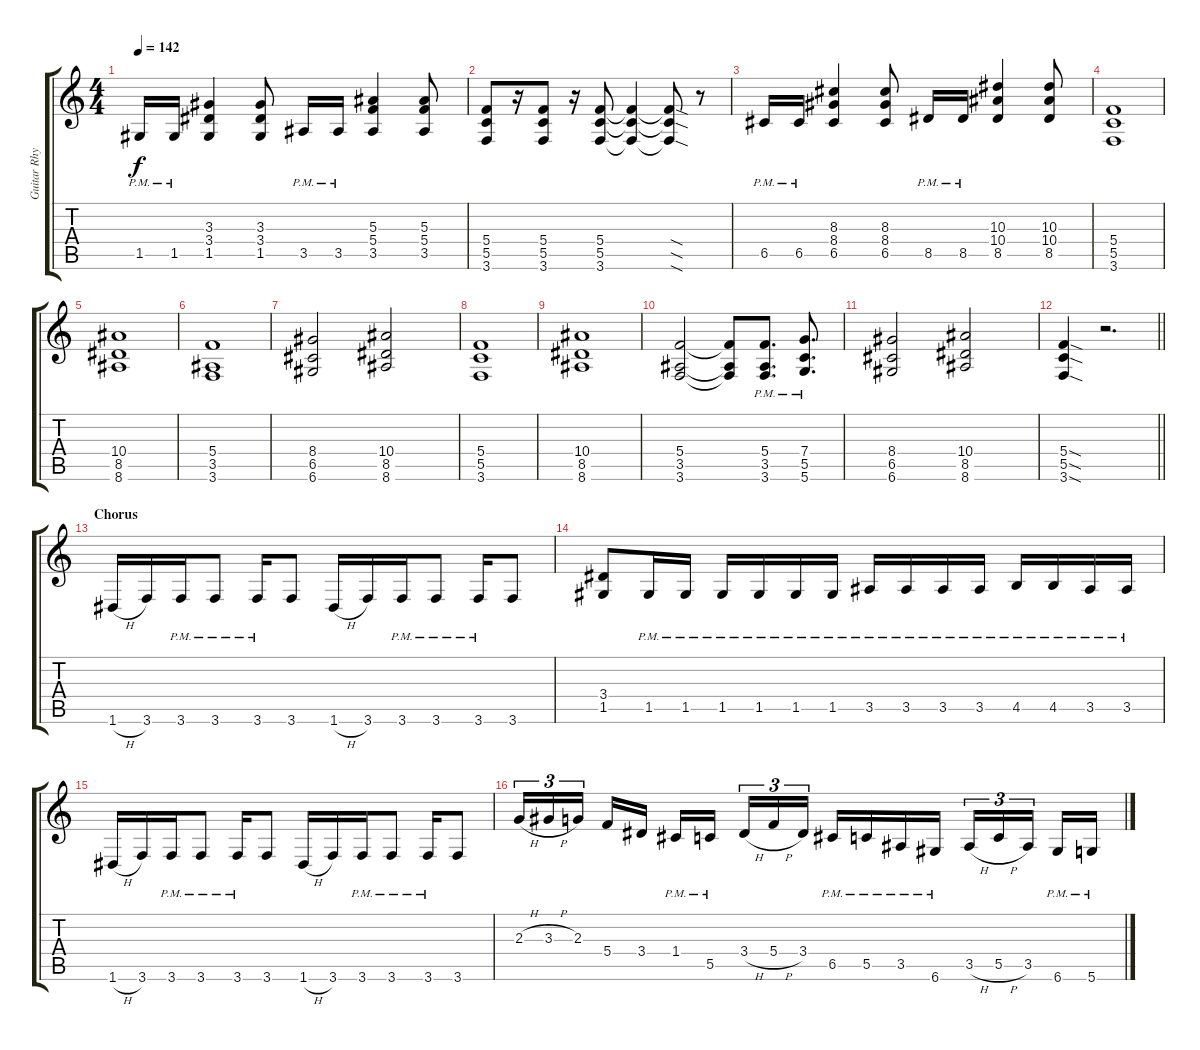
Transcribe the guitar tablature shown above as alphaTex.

\track ("Guitar Rhythm" "Guitar Rhy") {instrument overdrivenguitar}
\staff {score tabs}
\tuning (D4 A3 F3 C3 G2 D2) {hide}
\ts (4 4)
\tempo 142
\clef g2
\ks c
1.5{pm}.16{dy f} 1.5{pm}.16 (3.3 3.4 1.5).4 (3.3 3.4 1.5).8 3.5{pm}.16 3.5{pm}.16 (5.3 5.4 3.5).4 (5.3 5.4 3.5).8 |
(5.4 5.5 3.6).8 r.16 (5.4 5.5 3.6).8 r.16 (5.4 5.5 3.6).8 (5.4{t} 5.5{t} 3.6{t}).4 (5.4{sod t} 5.5{sod t} 3.6{sod t}).8 r.8 |
6.5{pm}.16 6.5{pm}.16 (8.3 8.4 6.5).4 (8.3 8.4 6.5).8 8.5{pm}.16 8.5{pm}.16 (10.3 10.4 8.5).4 (10.3 10.4 8.5).8 |
(5.4 5.5 3.6).1 |
(10.4 8.5 8.6).1 |
(5.4 3.5 3.6).1 |
(8.4 6.5 6.6).2 (10.4 8.5 8.6).2 |
(5.4 5.5 3.6).1 |
(10.4 8.5 8.6).1 |
(5.4 3.5 3.6).2 (5.4{t} 3.5{t} 3.6{t}).8 (5.4{pm} 3.5{pm} 3.6{pm}).8{d} (7.4{pm} 5.5{pm} 5.6{pm}).8{d} |
(8.4 6.5 6.6).2 (10.4 8.5 8.6).2 |
\barLineRight lightlight
(5.4{sod} 5.5{sod} 3.6{sod}).4 r.2{d} |
\section ("" "Chorus")
1.6{h}.16 3.6.16 3.6{pm}.16 3.6{pm}.8 3.6{pm}.16 3.6.8 1.6{h}.16 3.6.16 3.6{pm}.16 3.6{pm}.8 3.6{pm}.16 3.6.8 |
(3.4 1.5).8 1.5{pm}.16 1.5{pm}.16 1.5{pm}.16 1.5{pm}.16 1.5{pm}.16 1.5{pm}.16 3.5{pm}.16 3.5{pm}.16 3.5{pm}.16 3.5{pm}.16 4.5{pm}.16 4.5{pm}.16 3.5{pm}.16 3.5{pm}.16 |
1.6{h}.16 3.6.16 3.6{pm}.16 3.6{pm}.8 3.6{pm}.16 3.6.8 1.6{h}.16 3.6.16 3.6{pm}.16 3.6{pm}.8 3.6{pm}.16 3.6.8 |
2.3{h}.16{tu (3 2)} 3.3{h}.16{tu (3 2)} 2.3.16{tu (3 2) beam splitsecondary} 5.4.16 3.4.16 1.4{pm}.16 5.5{pm}.16{beam splitsecondary} 3.4{h}.16{tu (3 2)} 5.4{h}.16{tu (3 2)} 3.4.16{tu (3 2)} 6.5{pm}.16 5.5{pm}.16 3.5{pm}.16 6.6{pm}.16 3.5{h}.16{tu (3 2)} 5.5{h}.16{tu (3 2)} 3.5.16{tu (3 2) beam splitsecondary} 6.6{pm}.16 5.6{pm}.16
